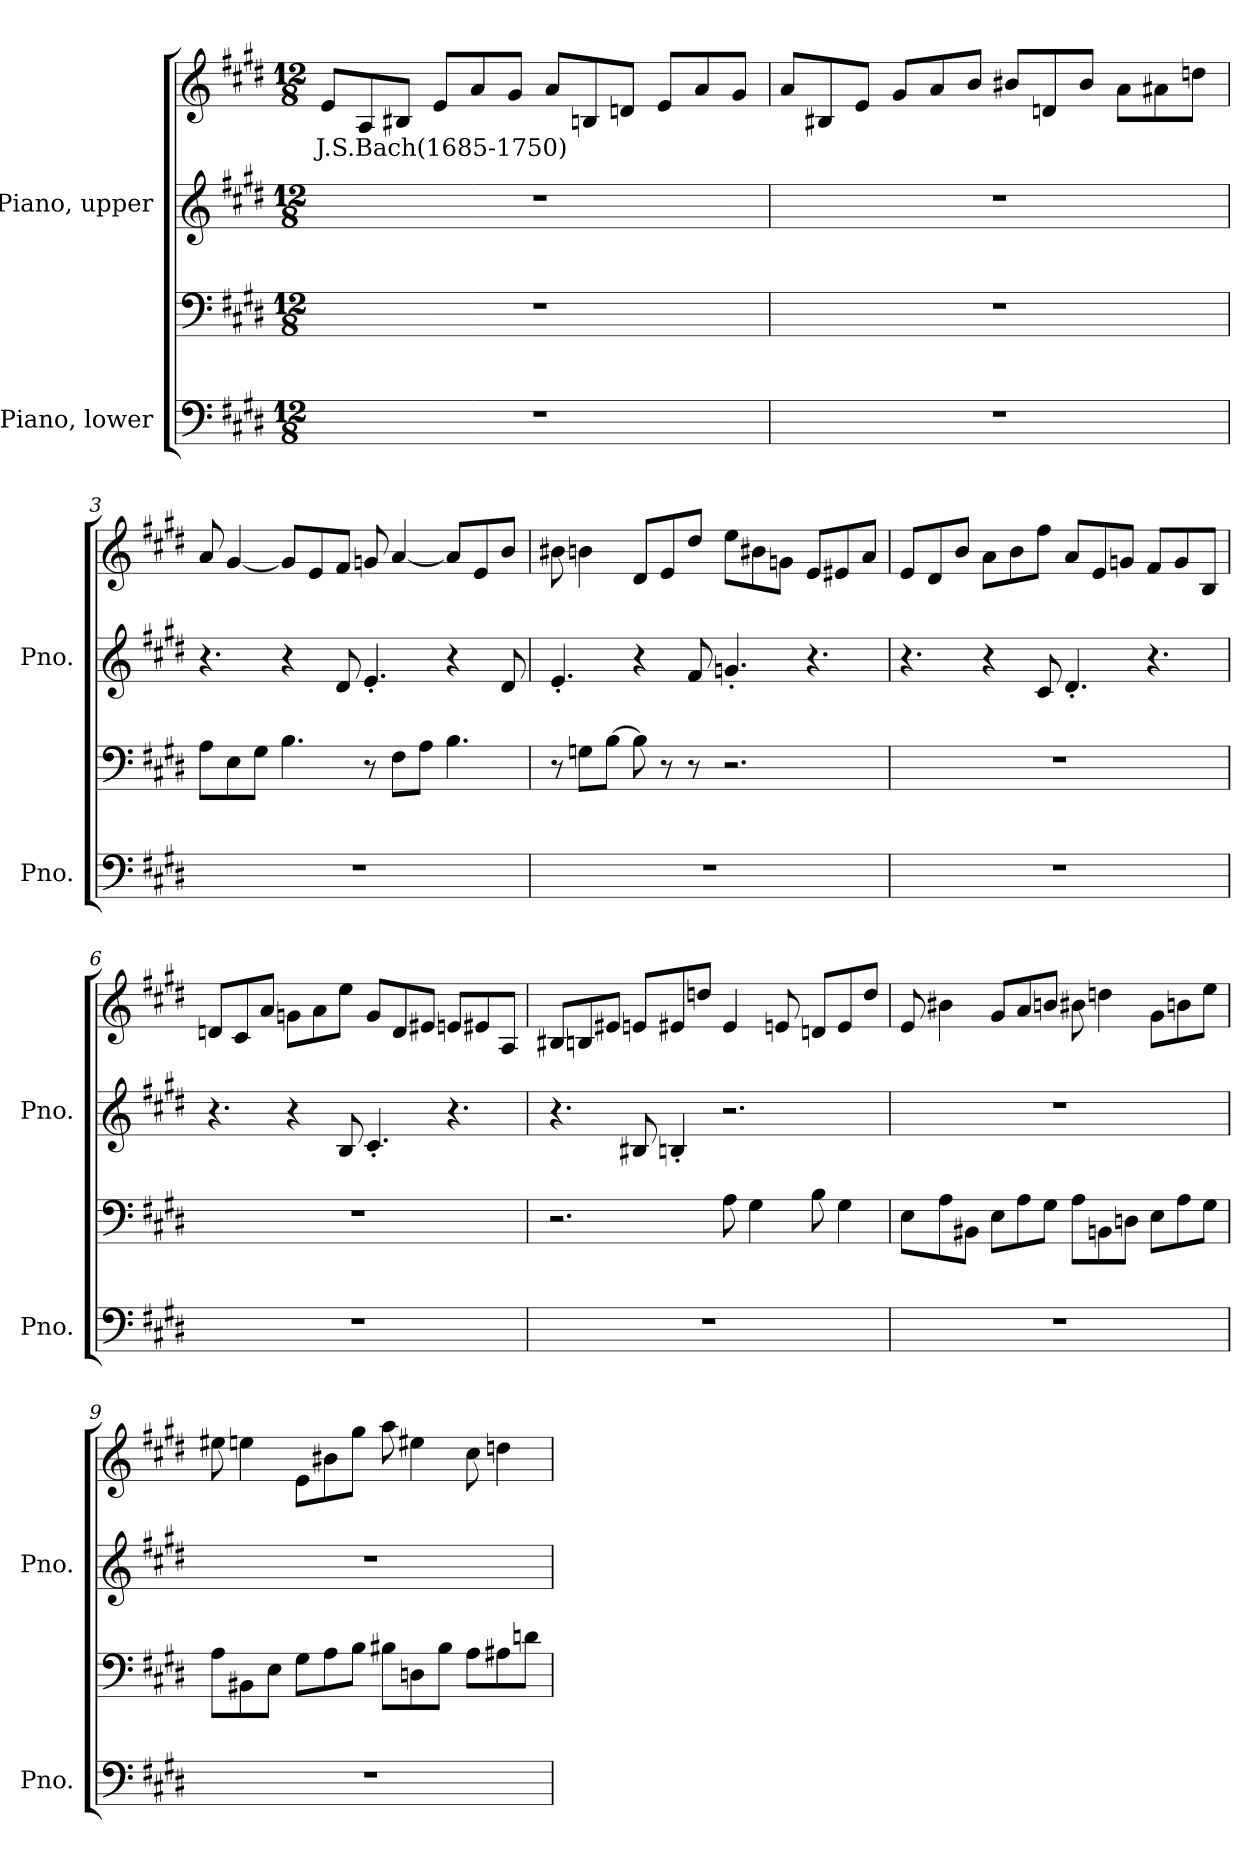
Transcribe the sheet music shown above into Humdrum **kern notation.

**kern	**kern	**kern	**kern	**text
*part2	*part2	*part1	*part1	*part1
*staff4	*staff3	*staff2	*staff1	*staff1
*I"Piano, lower	*	*I"Piano, upper	*	*
*I'Pno.	*	*I'Pno.	*	*
*clefF4	*clefF4	*clefG2	*clefG2	*
*k[f#c#g#d#]	*k[f#c#g#d#]	*k[f#c#g#d#]	*k[f#c#g#d#]	*
*M12/8	*M12/8	*M12/8	*M12/8	*
*MM60	*MM60	*MM60	*MM60	*
=1	=1	=1	=1	=1
!	!	!	!	!LO:LY:b
1.r	1.r	1.r	8e/L	J.S.Bach(1685-1750)
.	.	.	8A/	.
.	.	.	8B#X/J	.
.	.	.	8e/L	.
.	.	.	8a/	.
.	.	.	8g#/J	.
.	.	.	8a/L	.
.	.	.	8Bn/	.
.	.	.	8dn/J	.
.	.	.	8e/L	.
.	.	.	8a/	.
.	.	.	8g#/J	.
!!LO:LB:g=z
=2	=2	=2	=2	=2
1.r	1.r	1.r	8a/L	.
.	.	.	8B#X/	.
.	.	.	8e/J	.
.	.	.	8g#/L	.
.	.	.	8a/	.
.	.	.	8b/J	.
.	.	.	8b#X/L	.
.	.	.	8dn/	.
.	.	.	8b#/J	.
.	.	.	8a\L	.
.	.	.	8a#X\	.
.	.	.	8ddn\J	.
=3	=3	=3	=3	=3
1.r	8A\L	4.r	8a/	.
.	8E\	.	[4g#/	.
.	8G#\J	.	.	.
.	4.B\	4r	8g#/L]	.
.	.	.	8e/	.
.	.	8d#/	8f#/J	.
.	8r	4.e'/	8gn/	.
.	8F#\L	.	[4a/	.
.	8A\J	.	.	.
.	4.B\	4r	8a/L]	.
.	.	.	8e/	.
.	.	8d#/	8b/J	.
!!LO:LB:g=z
=4	=4	=4	=4	=4
1.r	8r	4.e'/	8b#X\	.
.	8Gn\L	.	4bn\	.
.	[8B\J	.	.	.
.	8B\]	4r	8d#/L	.
.	8r	.	8e/	.
.	8r	8f#/	8dd#/J	.
.	2.r	4.gn'/	8ee\L	.
.	.	.	8b#X\	.
.	.	.	8gn\J	.
.	.	4.r	8e/L	.
.	.	.	8e#X/	.
.	.	.	8a/J	.
=5	=5	=5	=5	=5
1.r	1.r	4.r	8e/L	.
.	.	.	8d#/	.
.	.	.	8b/J	.
.	.	4r	8a\L	.
.	.	.	8b\	.
.	.	8c#/	8ff#\J	.
.	.	4.d#'/	8a/L	.
.	.	.	8e/	.
.	.	.	8gn/J	.
.	.	4.r	8f#/L	.
.	.	.	8g/	.
.	.	.	8B/J	.
!!LO:PB:g=z
=6	=6	=6	=6	=6
1.r	1.r	4.r	8dn/L	.
.	.	.	8c#/	.
.	.	.	8a/J	.
.	.	4r	8gn\L	.
.	.	.	8a\	.
.	.	8B/	8ee\J	.
.	.	4.c#'/	8g/L	.
.	.	.	8d/	.
.	.	.	8e#X/J	.
.	.	4.r	8en/L	.
.	.	.	8e#X/	.
.	.	.	8A/J	.
=7	=7	=7	=7	=7
1.r	2.r	4.r	8B#X/L	.
.	.	.	8Bn/	.
.	.	.	8e#X/J	.
.	.	8B#X/	8en/L	.
.	.	4Bn'/	8e#X/	.
.	.	.	8ddn/J	.
.	8A\	2.r	4e#/	.
.	4G#\	.	.	.
.	.	.	8en/	.
.	8B\	.	8dn/L	.
.	4G#\	.	8e/	.
.	.	.	8dd/J	.
!!LO:LB:g=z
=8	=8	=8	=8	=8
1.r	8E\L	1.r	8e/	.
.	8A\	.	4b#X\	.
.	8BB#X\J	.	.	.
.	8E\L	.	8g#/L	.
.	8A\	.	8a/	.
.	8G#\J	.	8bn/J	.
.	8A\L	.	8b#X\	.
.	8BBn\	.	4ddn\	.
.	8Dn\J	.	.	.
.	8E\L	.	8g#\L	.
.	8A\	.	8bn\	.
.	8G#\J	.	8ee\J	.
=9	=9	=9	=9	=9
1.r	8A\L	1.r	8ee#X\	.
.	8BB#X\	.	4een\	.
.	8E\J	.	.	.
.	8G#\L	.	8e\L	.
.	8A\	.	8b#X\	.
.	8B\J	.	8gg#\J	.
.	8B#X\L	.	8aa\	.
.	8Dn\	.	4ee#X\	.
.	8B#\J	.	.	.
.	8A\L	.	8cc#\	.
.	8A#X\	.	4ddn\	.
.	8dn\J	.	.	.
=	=	=	=	=
*-	*-	*-	*-	*-
